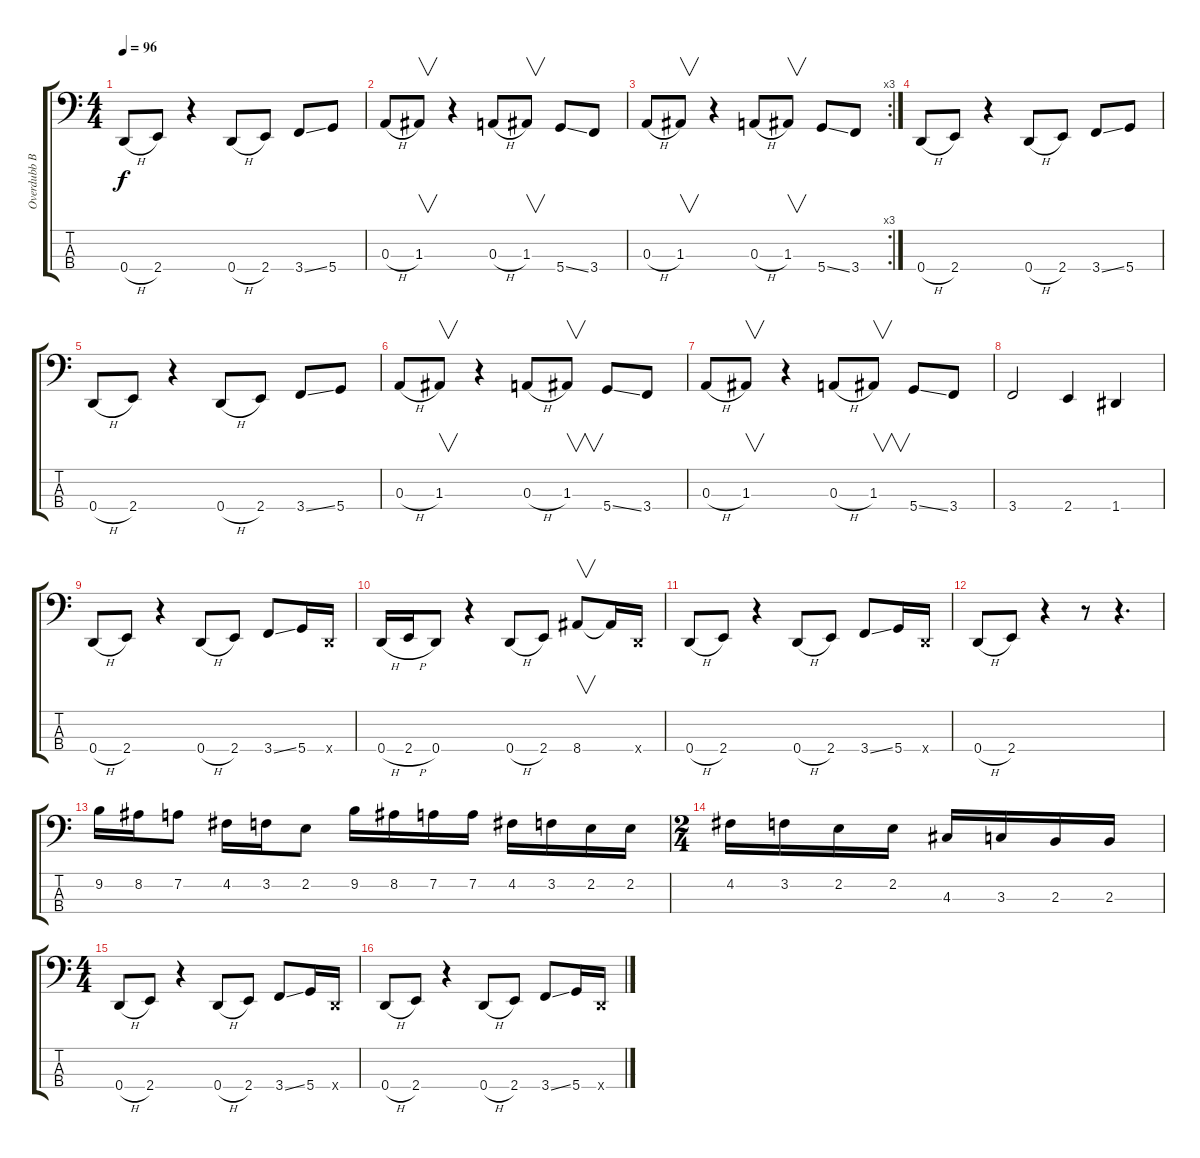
\track ("Overdubb Bass" "Overdubb B") {instrument electricbassfinger}
\staff {score tabs}
\tuning (G2 D2 A1 D1) {hide}
\ts (4 4)
\tempo 96
\clef f4
\ks c
0.4{h}.8{dy f} 2.4.8 r.4 0.4{h}.8 2.4.8 3.4{ss}.8 5.4.8 |
0.3{h}.8 1.3.8{v} r.4 0.3{h}.8 1.3.8{v} 5.4{ss}.8 3.4.8 |
\rc 3
0.3{h}.8 1.3.8{v} r.4 0.3{h}.8 1.3.8{v} 5.4{ss}.8 3.4.8 |
0.4{h}.8 2.4.8 r.4 0.4{h}.8 2.4.8 3.4{ss}.8 5.4.8 |
0.4{h}.8 2.4.8 r.4 0.4{h}.8 2.4.8 3.4{ss}.8 5.4.8 |
0.3{h}.8 1.3.8{v} r.4 0.3{h}.8 1.3.8{v} 5.4{ss}.8 3.4.8 |
0.3{h}.8 1.3.8{v} r.4 0.3{h}.8 1.3.8{v} 5.4{ss}.8 3.4.8 |
3.4.2 2.4.4 1.4.4 |
0.4{h}.8 2.4.8 r.4 0.4{h}.8 2.4.8 3.4{ss}.8 5.4.16 0.4{x}.16 |
0.4{h}.16 2.4{h}.16 0.4.8 r.4 0.4{h}.8 2.4.8 8.4.8{v} 8.4{t}.16 0.4{x}.16 |
0.4{h}.8 2.4.8 r.4 0.4{h}.8 2.4.8 3.4{ss}.8 5.4.16 0.4{x}.16 |
0.4{h}.8 2.4.8 r.4 r.8 r.4{d} |
9.2.16 8.2.16 7.2.8 4.2.16 3.2.16 2.2.8 9.2.16 8.2.16 7.2.16 7.2.16 4.2.16 3.2.16 2.2.16 2.2.16 |
\ts (2 4)
4.2.16 3.2.16 2.2.16 2.2.16 4.3.16 3.3.16 2.3.16 2.3.16 |
\ts (4 4)
0.4{h}.8 2.4.8 r.4 0.4{h}.8 2.4.8 3.4{ss}.8 5.4.16 0.4{x}.16 |
0.4{h}.8 2.4.8 r.4 0.4{h}.8 2.4.8 3.4{ss}.8 5.4.16 0.4{x}.16
